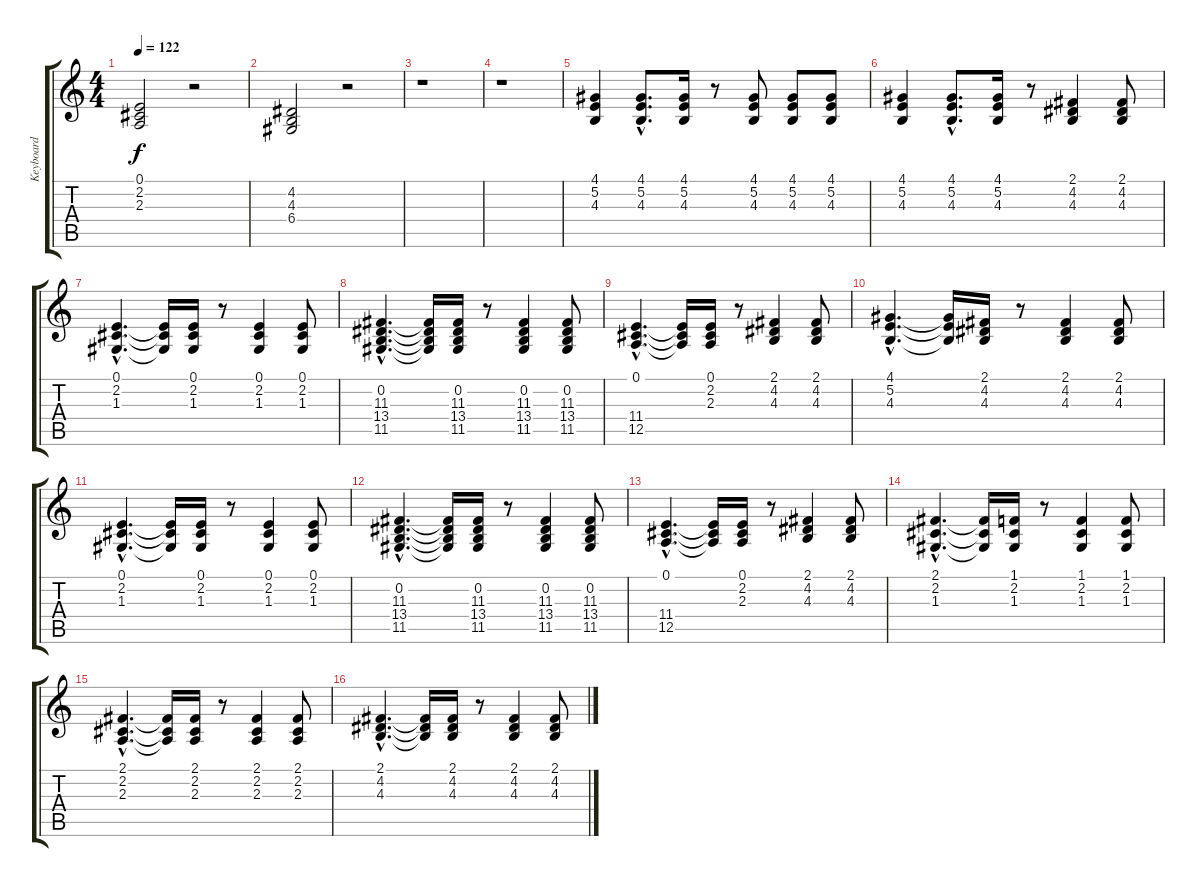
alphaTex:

\track ("Keyboard" "Keyboard") {instrument electricgrandpiano}
\staff {score tabs}
\tuning (E4 B3 G3 D3 A2 E2) {hide}
\ts (4 4)
\tempo 122
\clef g2
\ks c
(0.1 2.2 2.3).2{dy f} r.2 |
(4.2 4.3 6.4).2 r.2 |
r.1 |
r.1 |
(4.1 5.2 4.3).4 (4.1{hac} 5.2{hac} 4.3{hac}).8{d} (4.1 5.2 4.3).16 r.8 (4.1 5.2 4.3).8 (4.1 5.2 4.3).8 (4.1 5.2 4.3).8 |
(4.1 5.2 4.3).4 (4.1{hac} 5.2{hac} 4.3{hac}).8{d} (4.1 5.2 4.3).16 r.8 (2.1 4.2 4.3).4 (2.1 4.2 4.3).8 |
(0.1{hac} 2.2{hac} 1.3{hac}).4{d} (0.1{t} 2.2{t} 1.3{t}).16 (0.1 2.2 1.3).16 r.8 (0.1 2.2 1.3).4 (0.1 2.2 1.3).8 |
(0.2{hac} 11.3{hac} 13.4{hac} 11.5{hac}).4{d} (0.2{t} 11.3{t} 13.4{t} 11.5{t}).16 (0.2 11.3 13.4 11.5).16 r.8 (0.2 11.3 13.4 11.5).4 (0.2 11.3 13.4 11.5).8 |
(0.1{hac} 11.4{hac} 12.5{hac}).4{d} (0.1{t} 11.4{t} 12.5{t}).16 (0.1 2.2 2.3).16 r.8 (2.1 4.2 4.3).4 (2.1 4.2 4.3).8 |
(4.1{hac} 5.2{hac} 4.3{hac}).4{d} (4.1{t} 5.2{t} 4.3{t}).16 (2.1 4.2 4.3).16 r.8 (2.1 4.2 4.3).4 (2.1 4.2 4.3).8 |
(0.1{hac} 2.2{hac} 1.3{hac}).4{d} (0.1{t} 2.2{t} 1.3{t}).16 (0.1 2.2 1.3).16 r.8 (0.1 2.2 1.3).4 (0.1 2.2 1.3).8 |
(0.2{hac} 11.3{hac} 13.4{hac} 11.5{hac}).4{d} (0.2{t} 11.3{t} 13.4{t} 11.5{t}).16 (0.2 11.3 13.4 11.5).16 r.8 (0.2 11.3 13.4 11.5).4 (0.2 11.3 13.4 11.5).8 |
(0.1{hac} 11.4{hac} 12.5{hac}).4{d} (0.1{t} 11.4{t} 12.5{t}).16 (0.1 2.2 2.3).16 r.8 (2.1 4.2 4.3).4 (2.1 4.2 4.3).8 |
(2.1{hac} 2.2{hac} 1.3{hac}).4{d} (2.1{t} 2.2{t} 1.3{t}).16 (1.1 2.2 1.3).16 r.8 (1.1 2.2 1.3).4 (1.1 2.2 1.3).8 |
(2.1{hac} 2.2{hac} 2.3{hac}).4{d} (2.1{t} 2.2{t} 2.3{t}).16 (2.1 2.2 2.3).16 r.8 (2.1 2.2 2.3).4 (2.1 2.2 2.3).8 |
(2.1{hac} 4.2{hac} 4.3{hac}).4{d} (2.1{t} 4.2{t} 4.3{t}).16 (2.1 4.2 4.3).16 r.8 (2.1 4.2 4.3).4 (2.1 4.2 4.3).8
